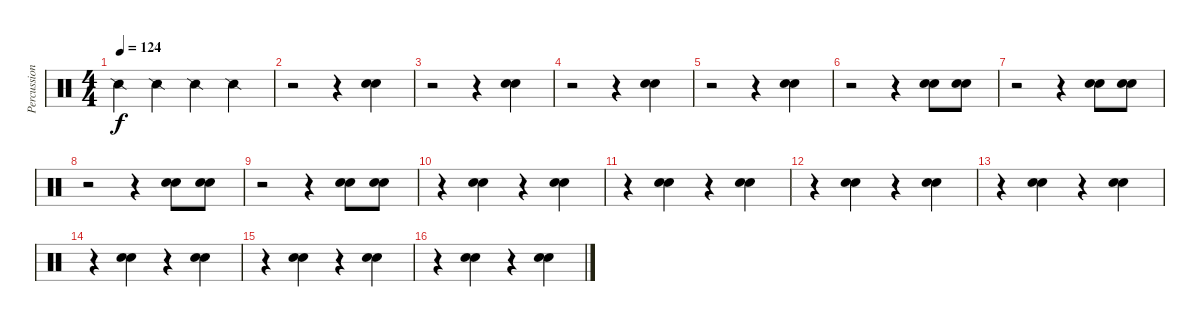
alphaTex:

\track ("Percussion" "Percussion") {instrument percussion}
\staff {score}
\articulation defaults
\ts (4 4)
\tempo 124
\clef neutral
\ks c "Snare (side stick) 2".4{dy f} "Snare (side stick) 2".4 "Snare (side stick) 2".4 "Snare (side stick) 2".4
|
r.2 r.4 ("Electric Snare (hit)" "Snare (hit) 2").4 |
r.2 r.4 ("Electric Snare (hit)" "Snare (hit) 2").4 |
r.2 r.4 ("Electric Snare (hit)" "Snare (hit) 2").4 |
r.2 r.4 ("Electric Snare (hit)" "Snare (hit) 2").4 |
r.2 r.4 ("Electric Snare (hit)" "Snare (hit) 2").8 ("Electric Snare (hit)" "Snare (hit) 2").8 |
r.2 r.4 ("Electric Snare (hit)" "Snare (hit) 2").8 ("Electric Snare (hit)" "Snare (hit) 2").8 |
r.2 r.4 ("Electric Snare (hit)" "Snare (hit) 2").8 ("Electric Snare (hit)" "Snare (hit) 2").8 |
r.2 r.4 ("Electric Snare (hit)" "Snare (hit) 2").8 ("Electric Snare (hit)" "Snare (hit) 2").8 |
r.4 ("Electric Snare (hit)" "Snare (hit) 2").4 r.4 ("Electric Snare (hit)" "Snare (hit) 2").4 |
r.4 ("Electric Snare (hit)" "Snare (hit) 2").4 r.4 ("Electric Snare (hit)" "Snare (hit) 2").4 |
r.4 ("Electric Snare (hit)" "Snare (hit) 2").4 r.4 ("Electric Snare (hit)" "Snare (hit) 2").4 |
r.4 ("Electric Snare (hit)" "Snare (hit) 2").4 r.4 ("Electric Snare (hit)" "Snare (hit) 2").4 |
r.4 ("Electric Snare (hit)" "Snare (hit) 2").4 r.4 ("Electric Snare (hit)" "Snare (hit) 2").4 |
r.4 ("Electric Snare (hit)" "Snare (hit) 2").4 r.4 ("Electric Snare (hit)" "Snare (hit) 2").4 |
r.4 ("Electric Snare (hit)" "Snare (hit) 2").4 r.4 ("Electric Snare (hit)" "Snare (hit) 2").4
